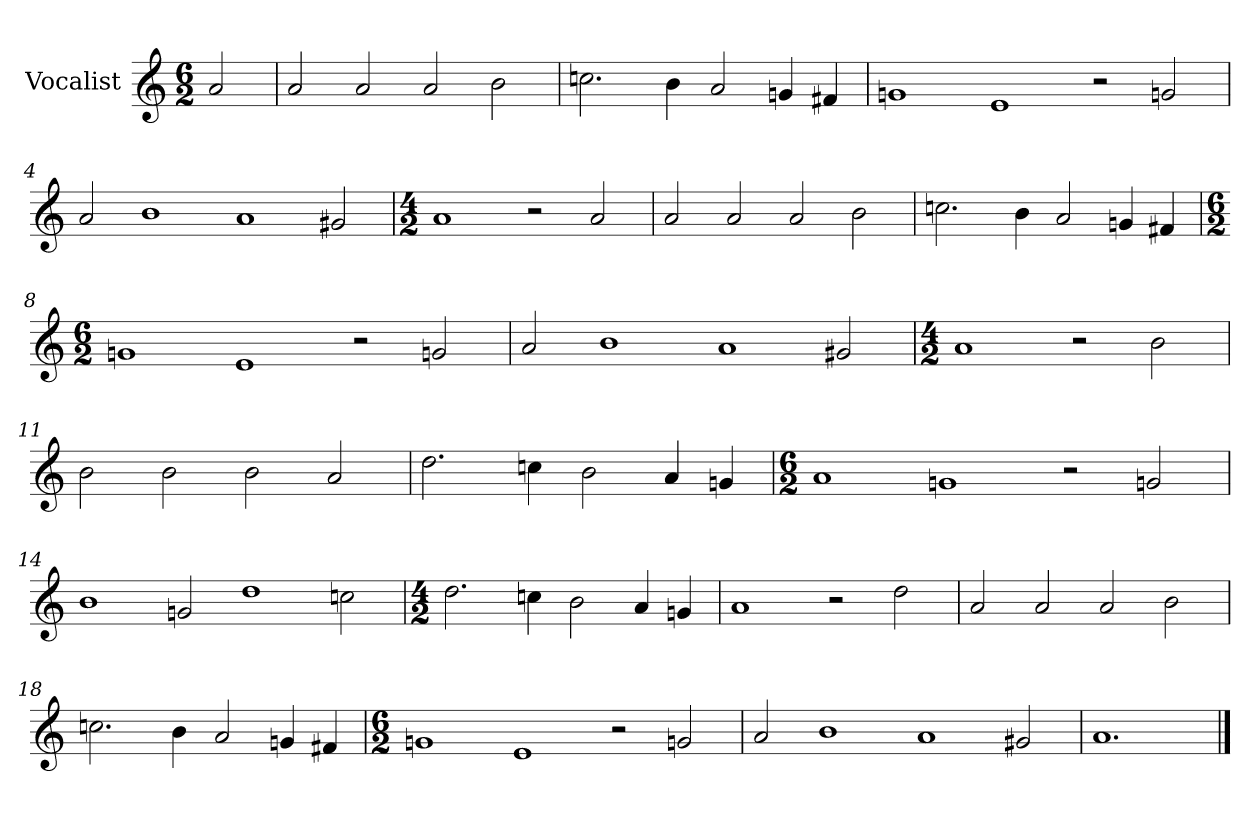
**kern
*part1
*staff1
*I"Vocalist
*k[]
*a:
*M6/2
=
2a
=1
2a
2a
2a
2b
=2
2.ccn
4b
2a
4gn
4f#X
=3
1gn
1e
2r
2gn
=4
2a
1b
1a
2g#X
=5
*M4/2
1a
2r
2a
=6
2a
2a
2a
2b
=7
2.ccn
4b
2a
4gn
4f#X
=8
*M6/2
1gn
1e
2r
2gn
=9
2a
1b
1a
2g#X
=10
*M4/2
1a
2r
2b
=11
2b
2b
2b
2a
=12
2.dd
4ccn
2b
4a
4gn
=13
*M6/2
1a
1gn
2r
2gn
=14
1b
2gn
1dd
2ccn
=15
*M4/2
2.dd
4ccn
2b
4a
4gn
=16
1a
2r
2dd
=17
2a
2a
2a
2b
=18
2.ccn
4b
2a
4gn
4f#X
=19
*M6/2
1gn
1e
2r
2gn
=20
2a
1b
1a
2g#X
=21
1.a
==
*-
